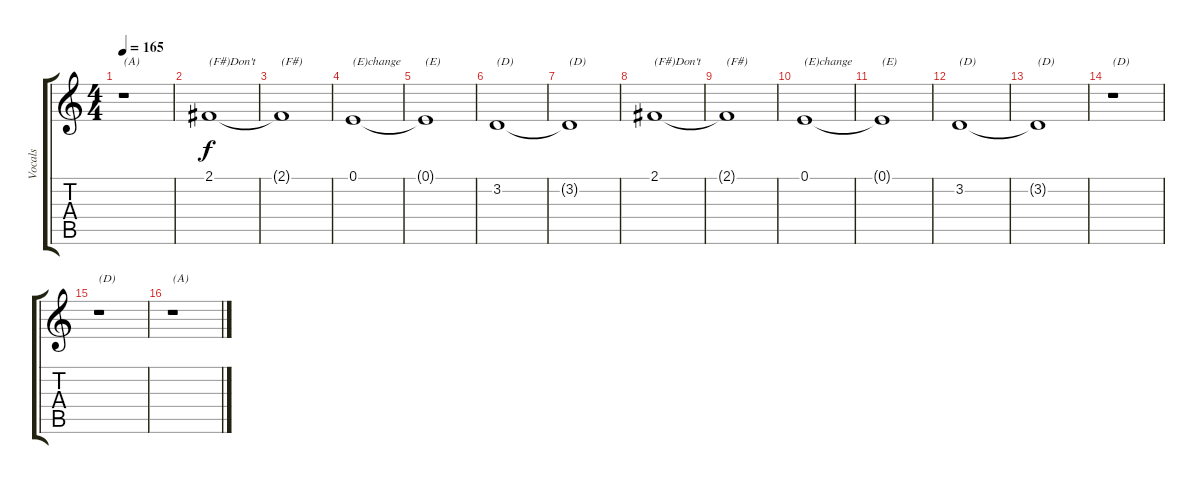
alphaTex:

\track ("Vocals" "Vocals") {instrument lead2sawtooth}
\staff {score tabs}
\tuning (E4 B3 G3 D3 A2 E2) {hide}
\ts (4 4)
\tempo 165
\clef g2
\ks c
r.1{txt "(A)" dy f} |
2.1.1{txt "(F#)Don't"} |
2.1{t}.1{txt "(F#)"} |
0.1.1{txt "(E)change"} |
0.1{t}.1{txt "(E)"} |
3.2.1{txt "(D)"} |
3.2{t}.1{txt "(D)"} |
2.1.1{txt "(F#)Don't"} |
2.1{t}.1{txt "(F#)"} |
0.1.1{txt "(E)change"} |
0.1{t}.1{txt "(E)"} |
3.2.1{txt "(D)"} |
3.2{t}.1{txt "(D)"} |
r.1{txt "(D)"} |
r.1{txt "(D)"} |
r.1{txt "(A)"}
